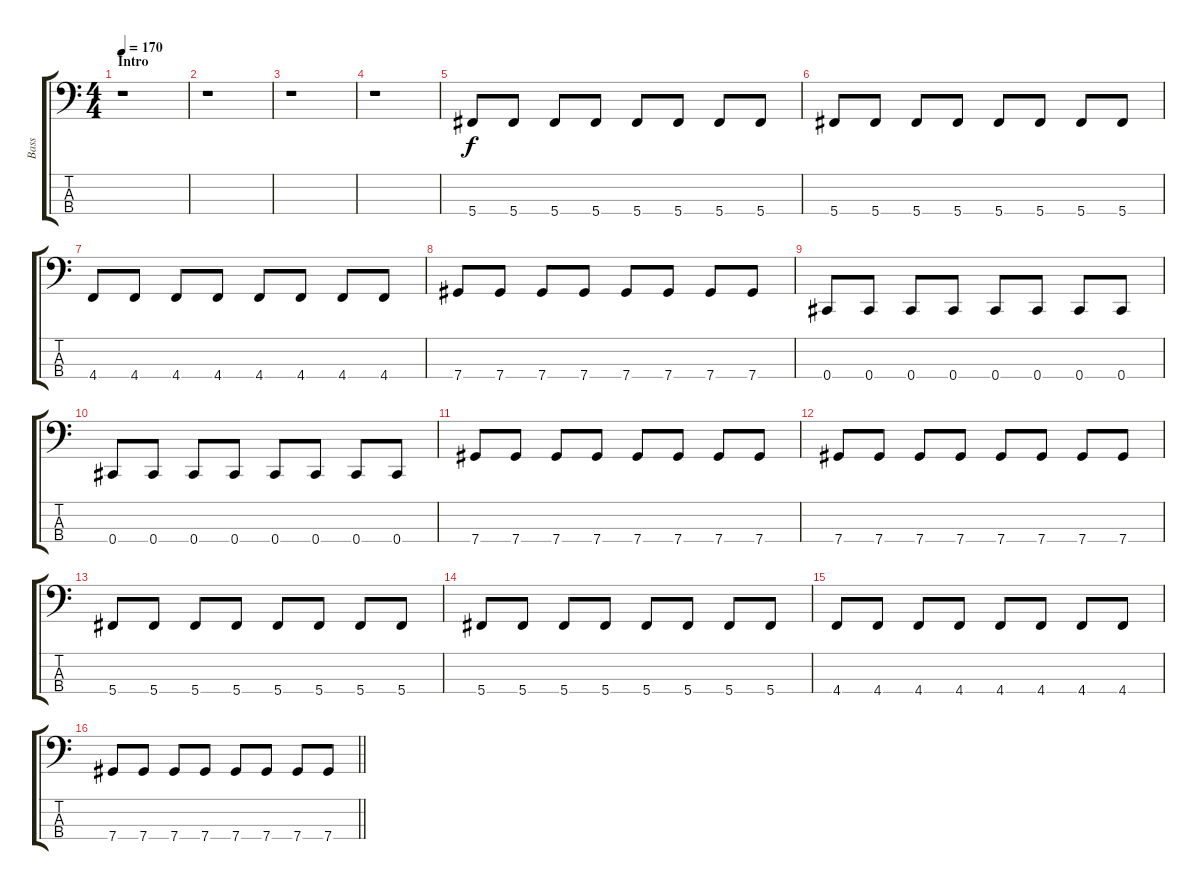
\track ("Bass" "Bass") {instrument electricbasspick}
\staff {score tabs}
\tuning (Gb2 Db2 Ab1 Db1) {hide}
\ts (4 4)
\section ("" "Intro")
\tempo 170
\clef f4
\ks c
r.1{dy f instrument electricbasspick} |
r.1 |
r.1 |
r.1 |
5.4.8 5.4.8 5.4.8 5.4.8 5.4.8 5.4.8 5.4.8 5.4.8 |
5.4.8 5.4.8 5.4.8 5.4.8 5.4.8 5.4.8 5.4.8 5.4.8 |
4.4.8 4.4.8 4.4.8 4.4.8 4.4.8 4.4.8 4.4.8 4.4.8 |
7.4.8 7.4.8 7.4.8 7.4.8 7.4.8 7.4.8 7.4.8 7.4.8 |
0.4.8 0.4.8 0.4.8 0.4.8 0.4.8 0.4.8 0.4.8 0.4.8 |
0.4.8 0.4.8 0.4.8 0.4.8 0.4.8 0.4.8 0.4.8 0.4.8 |
7.4.8 7.4.8 7.4.8 7.4.8 7.4.8 7.4.8 7.4.8 7.4.8 |
7.4.8 7.4.8 7.4.8 7.4.8 7.4.8 7.4.8 7.4.8 7.4.8 |
5.4.8 5.4.8 5.4.8 5.4.8 5.4.8 5.4.8 5.4.8 5.4.8 |
5.4.8 5.4.8 5.4.8 5.4.8 5.4.8 5.4.8 5.4.8 5.4.8 |
4.4.8 4.4.8 4.4.8 4.4.8 4.4.8 4.4.8 4.4.8 4.4.8 |
\barLineRight lightlight
7.4.8 7.4.8 7.4.8 7.4.8 7.4.8 7.4.8 7.4.8 7.4.8
